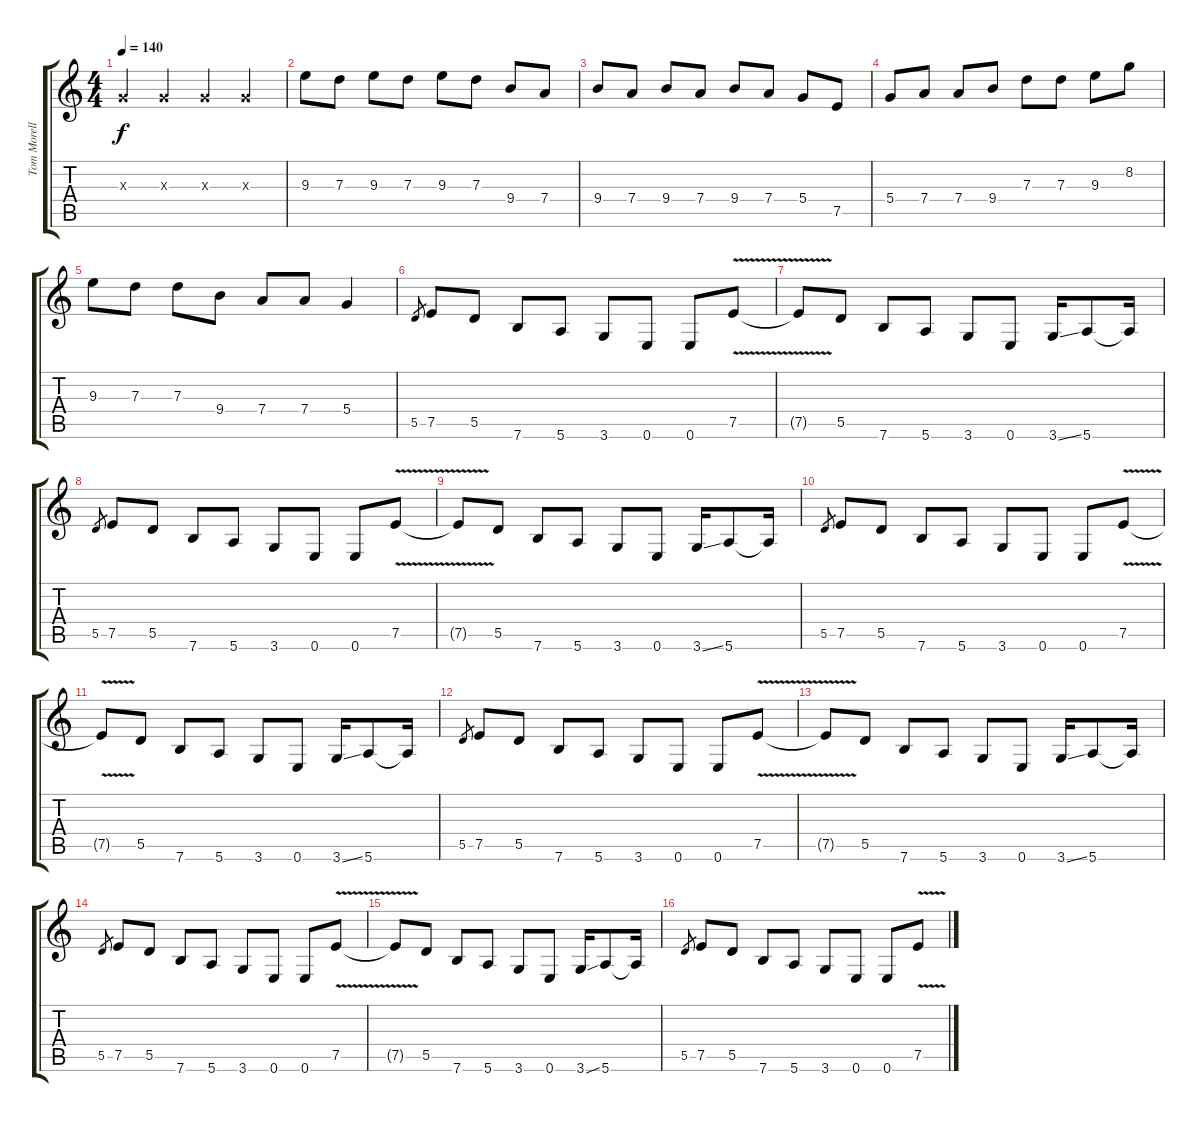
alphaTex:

\track ("Tom Morello" "Tom Morell") {instrument distortionguitar}
\staff {score tabs}
\tuning (E4 B3 G3 D3 A2 E2) {hide}
\ts (4 4)
\tempo 140
\clef g2
\ks c
0.3{x}.4{dy f instrument distortionguitar} 0.3{x}.4 0.3{x}.4 0.3{x}.4 |
9.3.8{balance 0} 7.3.8 9.3.8 7.3.8 9.3.8 7.3.8 9.4.8 7.4.8 |
9.4.8 7.4.8 9.4.8 7.4.8 9.4.8 7.4.8 5.4.8 7.5.8 |
5.4.8 7.4.8 7.4.8 9.4.8 7.3.8 7.3.8 9.3.8 8.2.8 |
9.3.8 7.3.8 7.3.8 9.4.8 7.4.8 7.4.8 5.4.4 |
5.5.8{gr} 7.5.8{balance 8 instrument distortionguitar} 5.5.8 7.6.8 5.6.8 3.6.8 0.6.8 0.6.8 7.5{v}.8 |
7.5{t}.8 5.5.8 7.6.8 5.6.8 3.6.8 0.6.8 3.6{ss}.16 5.6.8 5.6{t}.16 |
5.5.8{gr} 7.5.8 5.5.8 7.6.8 5.6.8 3.6.8 0.6.8 0.6.8 7.5{v}.8 |
7.5{t}.8 5.5.8 7.6.8 5.6.8 3.6.8 0.6.8 3.6{ss}.16 5.6.8 5.6{t}.16 |
5.5.8{gr} 7.5.8 5.5.8 7.6.8 5.6.8 3.6.8 0.6.8 0.6.8 7.5{v}.8 |
7.5{t}.8 5.5.8 7.6.8 5.6.8 3.6.8 0.6.8 3.6{ss}.16 5.6.8 5.6{t}.16 |
5.5.8{gr} 7.5.8 5.5.8 7.6.8 5.6.8 3.6.8 0.6.8 0.6.8 7.5{v}.8 |
7.5{t}.8 5.5.8 7.6.8 5.6.8 3.6.8 0.6.8 3.6{ss}.16 5.6.8 5.6{t}.16 |
5.5.8{gr} 7.5.8 5.5.8 7.6.8 5.6.8 3.6.8 0.6.8 0.6.8 7.5{v}.8 |
7.5{t}.8 5.5.8 7.6.8 5.6.8 3.6.8 0.6.8 3.6{ss}.16 5.6.8 5.6{t}.16 |
5.5.8{gr} 7.5.8 5.5.8 7.6.8 5.6.8 3.6.8 0.6.8 0.6.8 7.5{v}.8
